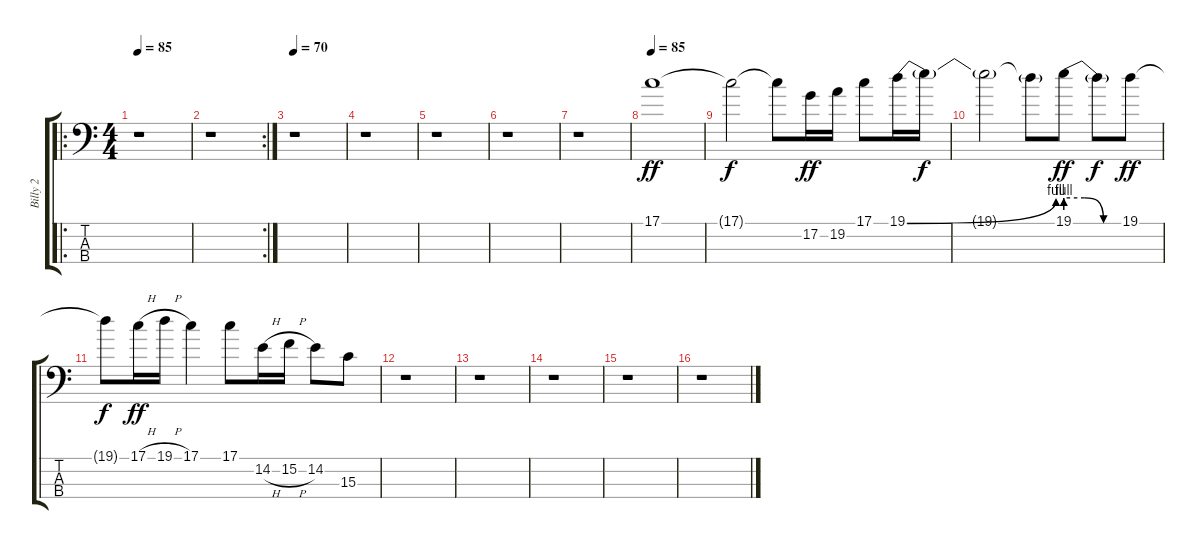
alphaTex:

\track ("Billy 2" "Billy 2") {instrument electricbassfinger}
\staff {score tabs}
\tuning (G2 D2 A1 E1) {hide}
\ro
\ts (4 4)
\tempo 85
\tempo 70
\tempo 85
\clef f4
\ks c
r.1{dy ff instrument electricbassfinger} |
\rc 2
r.1 |
\tempo 70
r.1 |
r.1 |
r.1 |
r.1 |
r.1 |
\tempo 85
17.1.1 |
17.1{t}.2{dy f} 17.1{t}.8 17.2.16{dy ff} 19.2.16 17.1.8 19.1{be (bend 0 0 60 4)}.16 19.1{t}.16{dy f} |
19.1{t}.2 19.1{t}.8 19.1{be (custom 0 4 20 4 40 0 60 0)}.8{dy ff} 19.1{t}.8{dy f} 19.1.8{dy ff} |
19.1{t}.8{dy f} 17.1{h}.16{dy ff} 19.1{h}.16 17.1.4 17.1.8 14.2{h}.16 15.2{h}.16 14.2.8 15.3.8 |
r.1 |
r.1 |
r.1 |
r.1 |
r.1
